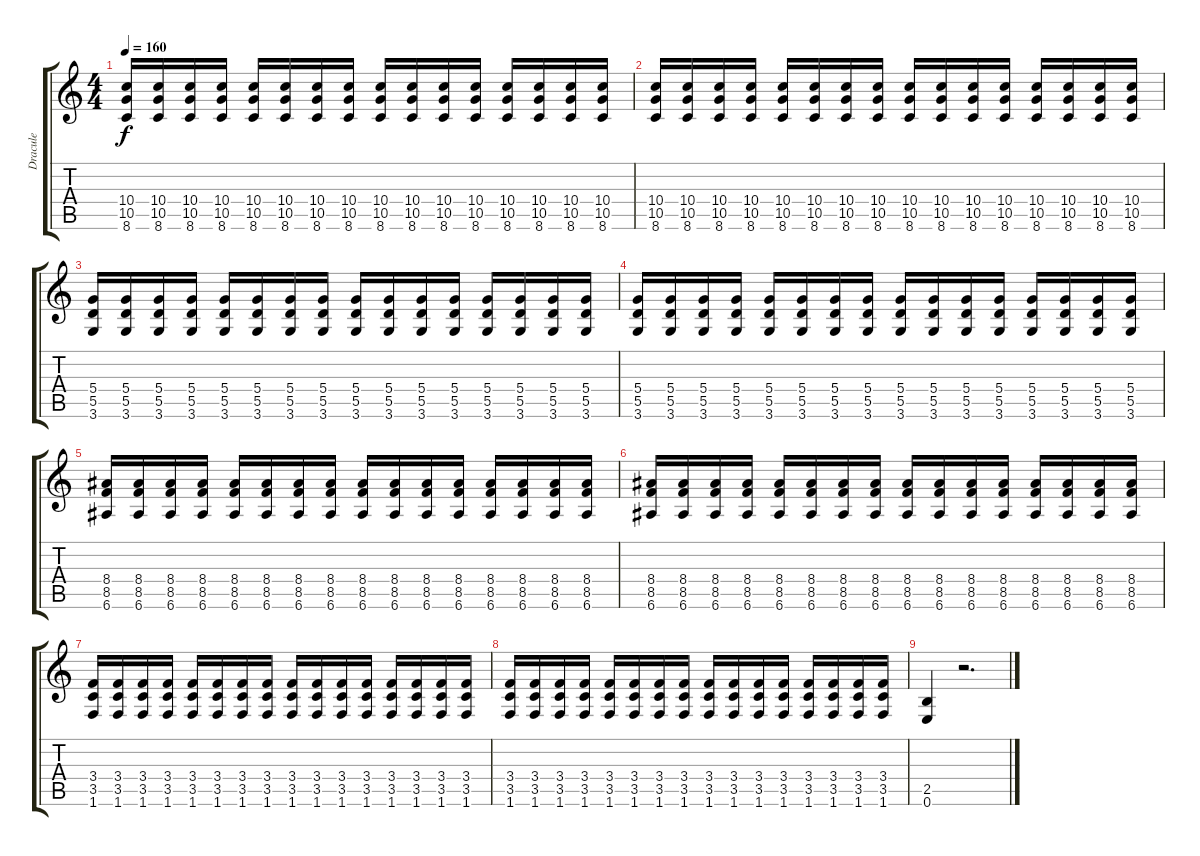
\track ("Dracule" "Dracule") {instrument distortionguitar}
\staff {score tabs}
\tuning (E4 B3 G3 D3 A2 E2) {hide}
\ts (4 4)
\tempo 160
\clef g2
\ks c
(10.4 10.5 8.6).16{dy f} (10.4 10.5 8.6).16 (10.4 10.5 8.6).16 (10.4 10.5 8.6).16 (10.4 10.5 8.6).16 (10.4 10.5 8.6).16 (10.4 10.5 8.6).16 (10.4 10.5 8.6).16 (10.4 10.5 8.6).16 (10.4 10.5 8.6).16 (10.4 10.5 8.6).16 (10.4 10.5 8.6).16 (10.4 10.5 8.6).16 (10.4 10.5 8.6).16 (10.4 10.5 8.6).16 (10.4 10.5 8.6).16 |
(10.4 10.5 8.6).16 (10.4 10.5 8.6).16 (10.4 10.5 8.6).16 (10.4 10.5 8.6).16 (10.4 10.5 8.6).16 (10.4 10.5 8.6).16 (10.4 10.5 8.6).16 (10.4 10.5 8.6).16 (10.4 10.5 8.6).16 (10.4 10.5 8.6).16 (10.4 10.5 8.6).16 (10.4 10.5 8.6).16 (10.4 10.5 8.6).16 (10.4 10.5 8.6).16 (10.4 10.5 8.6).16 (10.4 10.5 8.6).16 |
(5.4 5.5 3.6).16 (5.4 5.5 3.6).16 (5.4 5.5 3.6).16 (5.4 5.5 3.6).16 (5.4 5.5 3.6).16 (5.4 5.5 3.6).16 (5.4 5.5 3.6).16 (5.4 5.5 3.6).16 (5.4 5.5 3.6).16 (5.4 5.5 3.6).16 (5.4 5.5 3.6).16 (5.4 5.5 3.6).16 (5.4 5.5 3.6).16 (5.4 5.5 3.6).16 (5.4 5.5 3.6).16 (5.4 5.5 3.6).16 |
(5.4 5.5 3.6).16 (5.4 5.5 3.6).16 (5.4 5.5 3.6).16 (5.4 5.5 3.6).16 (5.4 5.5 3.6).16 (5.4 5.5 3.6).16 (5.4 5.5 3.6).16 (5.4 5.5 3.6).16 (5.4 5.5 3.6).16 (5.4 5.5 3.6).16 (5.4 5.5 3.6).16 (5.4 5.5 3.6).16 (5.4 5.5 3.6).16 (5.4 5.5 3.6).16 (5.4 5.5 3.6).16 (5.4 5.5 3.6).16 |
(8.4 8.5 6.6).16 (8.4 8.5 6.6).16 (8.4 8.5 6.6).16 (8.4 8.5 6.6).16 (8.4 8.5 6.6).16 (8.4 8.5 6.6).16 (8.4 8.5 6.6).16 (8.4 8.5 6.6).16 (8.4 8.5 6.6).16 (8.4 8.5 6.6).16 (8.4 8.5 6.6).16 (8.4 8.5 6.6).16 (8.4 8.5 6.6).16 (8.4 8.5 6.6).16 (8.4 8.5 6.6).16 (8.4 8.5 6.6).16 |
(8.4 8.5 6.6).16 (8.4 8.5 6.6).16 (8.4 8.5 6.6).16 (8.4 8.5 6.6).16 (8.4 8.5 6.6).16 (8.4 8.5 6.6).16 (8.4 8.5 6.6).16 (8.4 8.5 6.6).16 (8.4 8.5 6.6).16 (8.4 8.5 6.6).16 (8.4 8.5 6.6).16 (8.4 8.5 6.6).16 (8.4 8.5 6.6).16 (8.4 8.5 6.6).16 (8.4 8.5 6.6).16 (8.4 8.5 6.6).16 |
(3.4 3.5 1.6).16 (3.4 3.5 1.6).16 (3.4 3.5 1.6).16 (3.4 3.5 1.6).16 (3.4 3.5 1.6).16 (3.4 3.5 1.6).16 (3.4 3.5 1.6).16 (3.4 3.5 1.6).16 (3.4 3.5 1.6).16 (3.4 3.5 1.6).16 (3.4 3.5 1.6).16 (3.4 3.5 1.6).16 (3.4 3.5 1.6).16 (3.4 3.5 1.6).16 (3.4 3.5 1.6).16 (3.4 3.5 1.6).16 |
(3.4 3.5 1.6).16 (3.4 3.5 1.6).16 (3.4 3.5 1.6).16 (3.4 3.5 1.6).16 (3.4 3.5 1.6).16 (3.4 3.5 1.6).16 (3.4 3.5 1.6).16 (3.4 3.5 1.6).16 (3.4 3.5 1.6).16 (3.4 3.5 1.6).16 (3.4 3.5 1.6).16 (3.4 3.5 1.6).16 (3.4 3.5 1.6).16 (3.4 3.5 1.6).16 (3.4 3.5 1.6).16 (3.4 3.5 1.6).16 |
(2.5 0.6).4 r.2{d}
